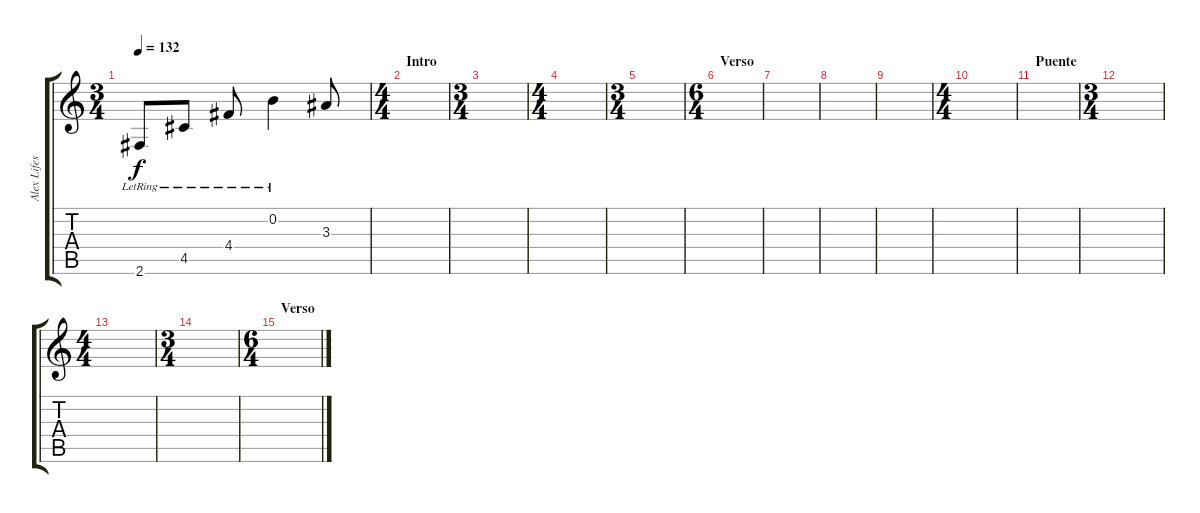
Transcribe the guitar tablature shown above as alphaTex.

\track ("Alex Lifeson" "Alex Lifes") {instrument acousticguitarsteel}
\staff {score tabs}
\tuning (E4 B3 G3 D3 A2 E2) {hide}
\ts (3 4)
\tempo 132
\clef g2
\ks c
2.6{lr}.8{dy f} 4.5{lr}.8 4.4{lr}.8 0.2{lr}.4 3.3.8 |
\ts (4 4)
\section ("" "Intro")
|
\ts (3 4)
|
\ts (4 4)
|
\ts (3 4)
|
\ts (6 4)
\section ("" "Verso")
|
|
|
|
\ts (4 4)
|
\section ("" "Puente")
|
\ts (3 4)
|
\ts (4 4)
|
\ts (3 4)
|
\ts (6 4)
\section ("" "Verso")
